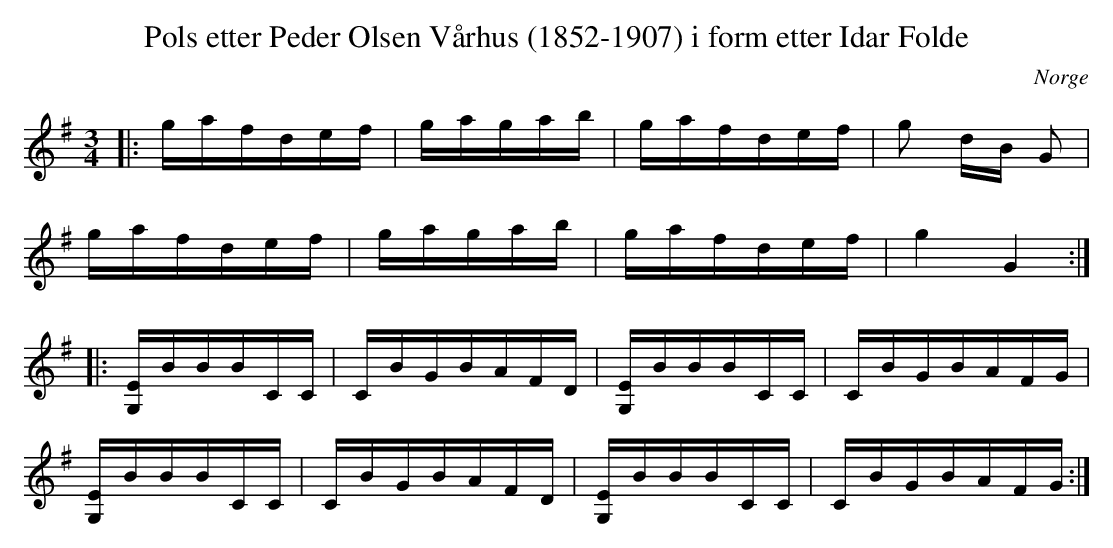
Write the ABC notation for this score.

X:1
T:Pols etter Peder Olsen Vårhus (1852-1907) i form etter Idar Folde
O:Norge
M:3/4
L:1/16
K:G
|: gafdef | gagab | gafdef | g2 dB G2 |
   gafdef | gagab | gafdef | g4 G4 :|
|: [G,E]BBBCC | CBGBAFD | [G,E]BBBCC | CBGBAFG  |
   [G,E]BBBCC | CBGBAFD | [G,E]BBBCC | CBGBAFG :|
